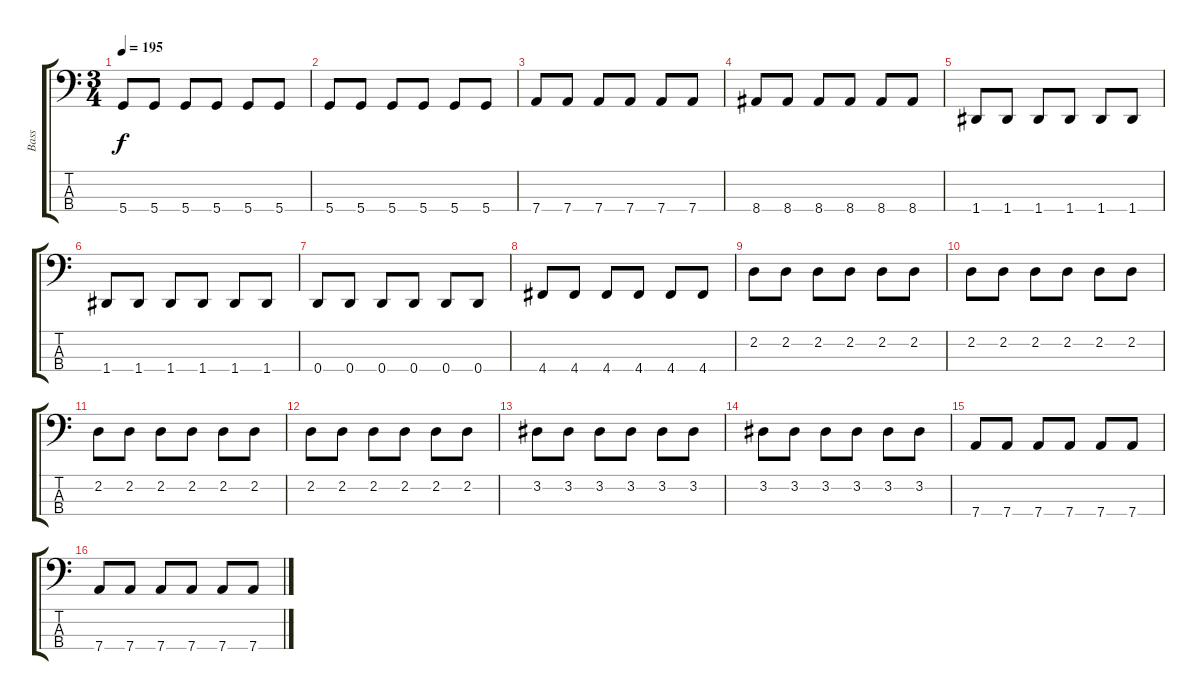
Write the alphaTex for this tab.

\track ("Bass" "Bass") {instrument electricbasspick}
\staff {score tabs}
\tuning (F2 C2 G1 D1) {hide}
\ts (3 4)
\tempo 195
\clef f4
\ks c
5.4.8{dy f} 5.4.8 5.4.8 5.4.8 5.4.8 5.4.8 |
5.4.8 5.4.8 5.4.8 5.4.8 5.4.8 5.4.8 |
7.4.8 7.4.8 7.4.8 7.4.8 7.4.8 7.4.8 |
8.4.8 8.4.8 8.4.8 8.4.8 8.4.8 8.4.8 |
1.4.8 1.4.8 1.4.8 1.4.8 1.4.8 1.4.8 |
1.4.8 1.4.8 1.4.8 1.4.8 1.4.8 1.4.8 |
0.4.8 0.4.8 0.4.8 0.4.8 0.4.8 0.4.8 |
4.4.8 4.4.8 4.4.8 4.4.8 4.4.8 4.4.8 |
2.2.8 2.2.8 2.2.8 2.2.8 2.2.8 2.2.8 |
2.2.8 2.2.8 2.2.8 2.2.8 2.2.8 2.2.8 |
2.2.8 2.2.8 2.2.8 2.2.8 2.2.8 2.2.8 |
2.2.8 2.2.8 2.2.8 2.2.8 2.2.8 2.2.8 |
3.2.8 3.2.8 3.2.8 3.2.8 3.2.8 3.2.8 |
3.2.8 3.2.8 3.2.8 3.2.8 3.2.8 3.2.8 |
7.4.8 7.4.8 7.4.8 7.4.8 7.4.8 7.4.8 |
7.4.8 7.4.8 7.4.8 7.4.8 7.4.8 7.4.8
